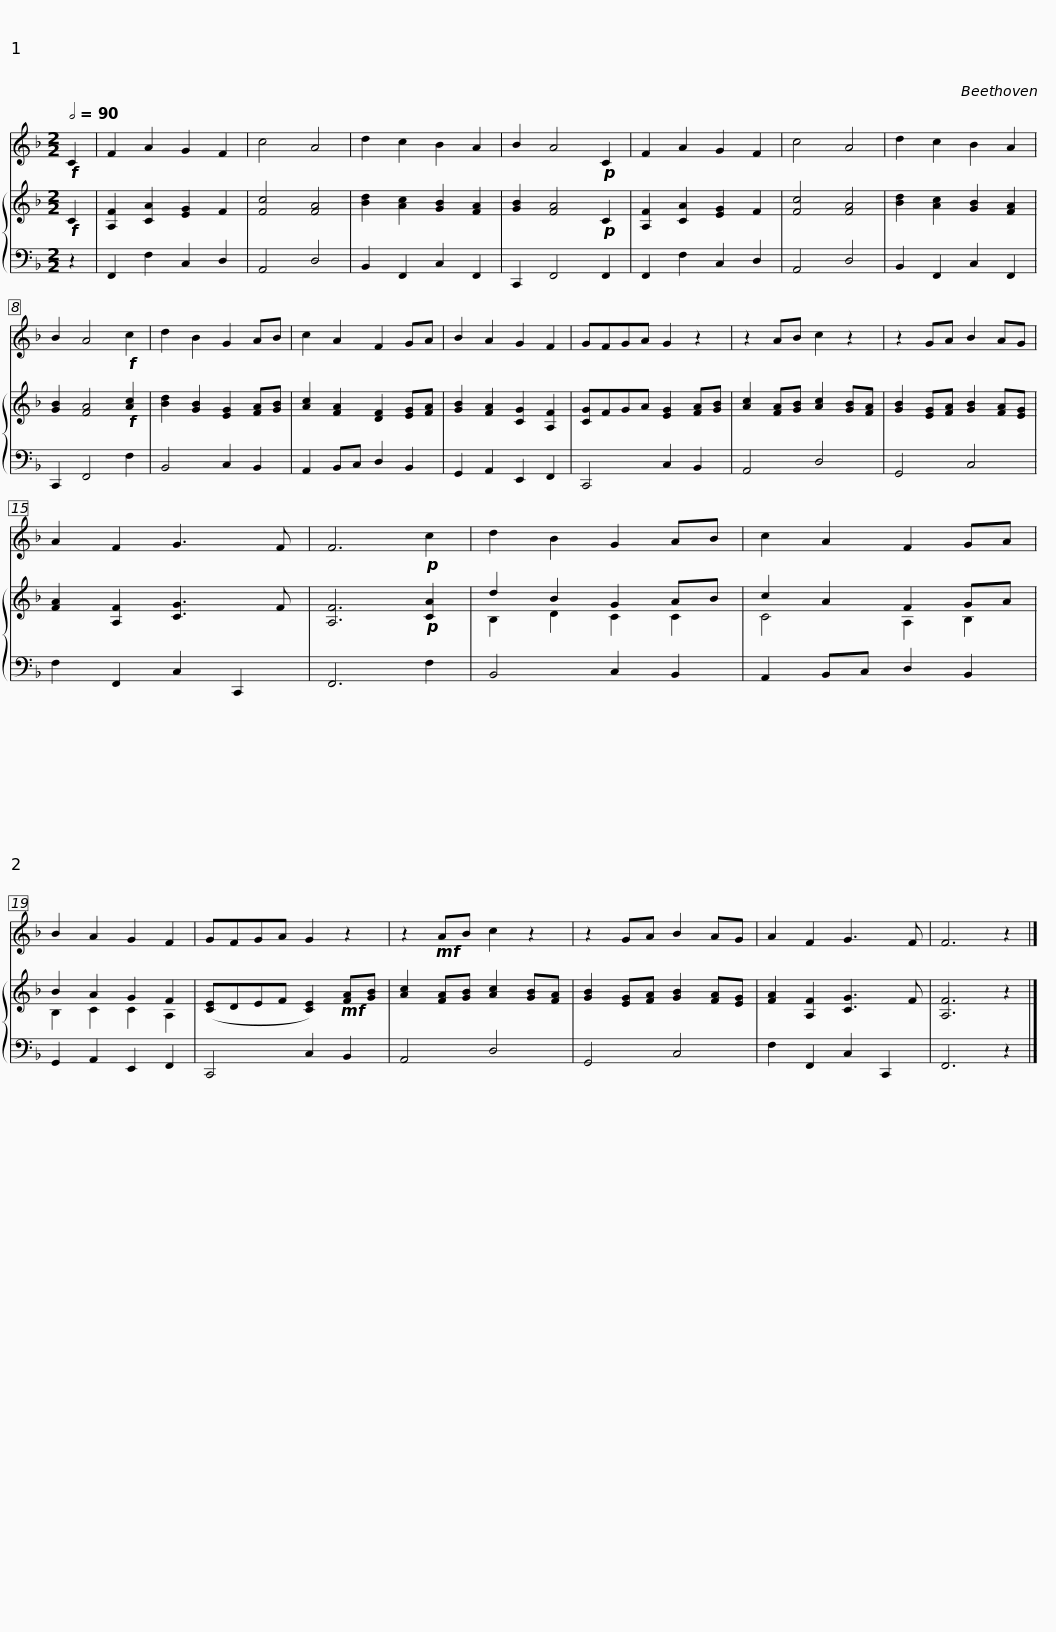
X:1
%%score 1 { ( 2 4 ) | 3 }
L:1/8
Q:1/2=90
M:2/2
I:linebreak $
K:F
V:1 treble
V:2 treble
V:4 treble
V:3 bass
V:1
!f! C2 | F2 A2 G2 F2 | c4 A4 | d2 c2 B2 A2 |$ B2 A4!p! C2 | %5
 F2 A2 G2 F2 | c4 A4 | d2 c2 B2 A2 |$ B2 A4!f! c2 | d2 B2 G2 AB | %10
 c2 A2 F2 GA | B2 A2 G2 F2 |$ GFGA G2 z2 | z2 AB c2 z2 | z2 GA B2 AG | %15
 A2 F2 G3 F |$ F6!p! c2 | d2 B2 G2 AB | c2 A2 F2 GA | B2 A2 G2 F2 |$ %20
 GFGA G2 z2 | z2!mf! AB c2 z2 | z2 GA B2 AG | A2 F2 G3 F | F6 z2 |] %25
V:2
!f! C2 | [A,F]2 [CA]2 [EG]2 F2 | [Fc]4 [FA]4 | [Bd]2 [Ac]2 [GB]2 [FA]2 |$ [GB]2 [FA]4!p! C2 | %5
 [A,F]2 [CA]2 [EG]2 F2 | [Fc]4 [FA]4 | [Bd]2 [Ac]2 [GB]2 [FA]2 |$ [GB]2 [FA]4!f! [Ac]2 | [Bd]2 [GB]2 [EG]2 [FA][GB] | %10
 [Ac]2 [FA]2 [DF]2 [EG][FA] | [GB]2 [FA]2 [CG]2 [A,F]2 |$ [CG]FGA [EG]2 [FA][GB] | [Ac]2 [FA][GB] [Ac]2 [GB][FA] | [GB]2 [EG][FA] [GB]2 [FA][EG] | %15
 [FA]2 [A,F]2 [CG]3 F |$ [A,F]6!p! [CA]2 | d2 B2 G2 AB | c2 A2 F2 GA | B2 A2 G2 F2 |$ %20
 ([CE]DEF [CE]2)!mf! [FA][GB] | [Ac]2 [FA][GB] [Ac]2 [GB][FA] | [GB]2 [EG][FA] [GB]2 [FA][EG] | [FA]2 [A,F]2 [CG]3 F | [A,F]6 z2 |] %25
V:3
 z2 | F,,2 F,2 C,2 D,2 | A,,4 D,4 | B,,2 F,,2 C,2 F,,2 |$ C,,2 F,,4 F,,2 | %5
 F,,2 F,2 C,2 D,2 | A,,4 D,4 | B,,2 F,,2 C,2 F,,2 |$ C,,2 F,,4 F,2 | B,,4 C,2 B,,2 | %10
 A,,2 B,,C, D,2 B,,2 | G,,2 A,,2 E,,2 F,,2 |$ C,,4 C,2 B,,2 | A,,4 D,4 | G,,4 C,4 | %15
 F,2 F,,2 C,2 C,,2 |$ F,,6 F,2 | B,,4 C,2 B,,2 | A,,2 B,,C, D,2 B,,2 | G,,2 A,,2 E,,2 F,,2 |$ %20
 C,,4 C,2 B,,2 | A,,4 D,4 | G,,4 C,4 | F,2 F,,2 C,2 C,,2 | F,,6 z2 |] %25
V:4
 x2 | x8 | x8 | x8 |$ x8 | %5
 x8 | x8 | x8 |$ x8 | x8 | %10
 x8 | x8 |$ x8 | x8 | x8 | %15
 x8 |$ x8 | B,2 D2 C2 C2 | C4 A,2 B,2 | B,2 C2 C2 A,2 |$ %20
 x8 | x8 | x8 | x8 | x8 |] %25
